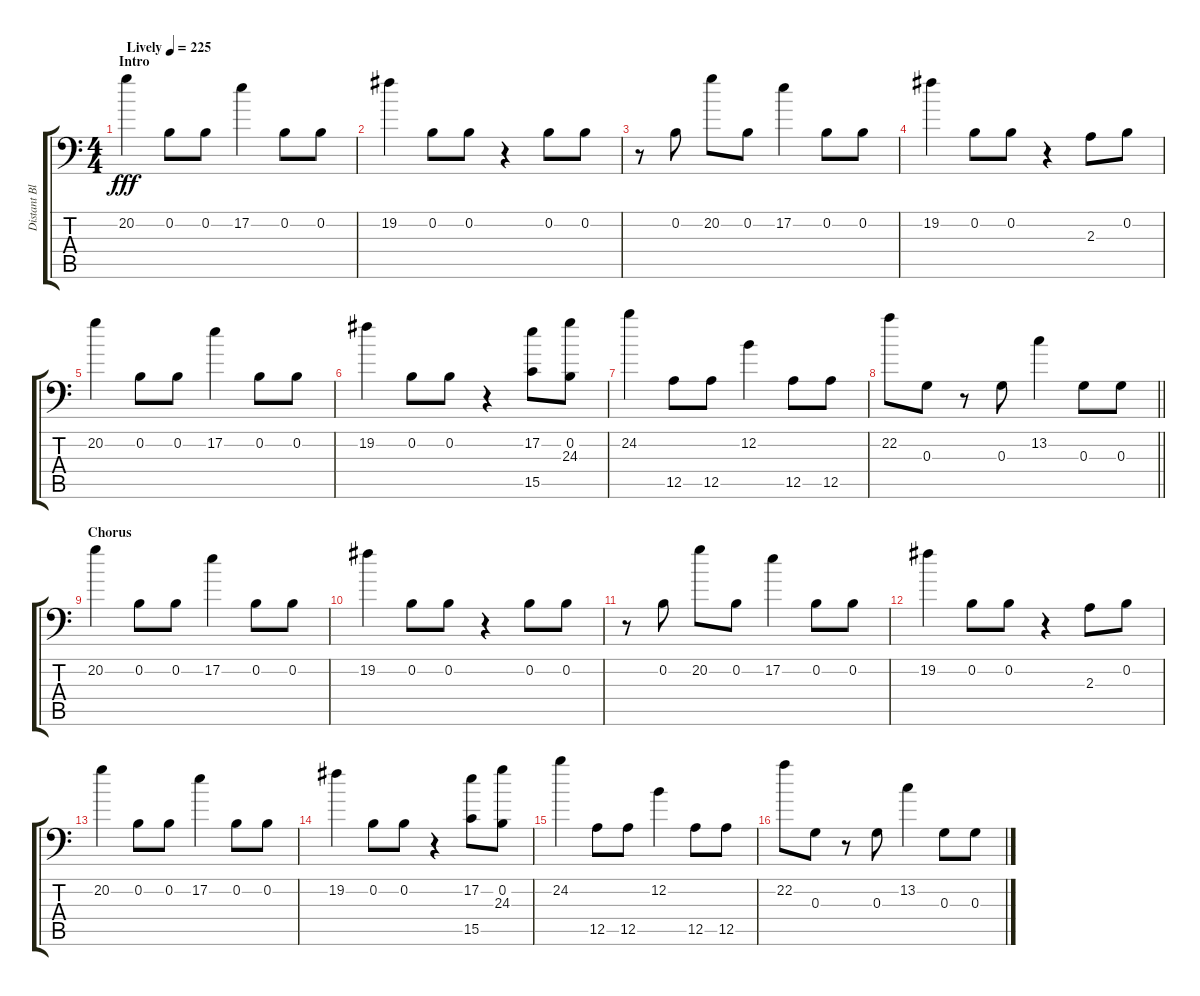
\track ("Distant Blip" "Distant Bl") {instrument lead8bassandlead}
\staff {score tabs}
\tuning (B8 B3 G3 D3 A2 C-1) {hide}
\ts (4 4)
\section ("" "Intro")
\tempo (225 "Lively")
\clef f4
\ks c
20.2.4{dy fff instrument lead8bassandlead} 0.2.8 0.2.8 17.2.4 0.2.8 0.2.8 |
19.2.4 0.2.8 0.2.8 r.4 0.2.8 0.2.8 |
r.8 0.2.8 20.2.8 0.2.8 17.2.4 0.2.8 0.2.8 |
19.2.4 0.2.8 0.2.8 r.4 2.3.8 0.2.8 |
20.2.4 0.2.8 0.2.8 17.2.4 0.2.8 0.2.8 |
19.2.4 0.2.8 0.2.8 r.4 (17.2 15.5).8 (0.2 24.3).8 |
24.2.4 12.5.8 12.5.8 12.2.4 12.5.8 12.5.8 |
\barLineRight lightlight
22.2.8 0.3.8 r.8 0.3.8 13.2.4 0.3.8 0.3.8 |
\section ("" "Chorus")
20.2.4 0.2.8 0.2.8 17.2.4 0.2.8 0.2.8 |
19.2.4 0.2.8 0.2.8 r.4 0.2.8 0.2.8 |
r.8 0.2.8 20.2.8 0.2.8 17.2.4 0.2.8 0.2.8 |
19.2.4 0.2.8 0.2.8 r.4 2.3.8 0.2.8 |
20.2.4 0.2.8 0.2.8 17.2.4 0.2.8 0.2.8 |
19.2.4 0.2.8 0.2.8 r.4 (17.2 15.5).8 (0.2 24.3).8 |
24.2.4 12.5.8 12.5.8 12.2.4 12.5.8 12.5.8 |
22.2.8 0.3.8 r.8 0.3.8 13.2.4 0.3.8 0.3.8
